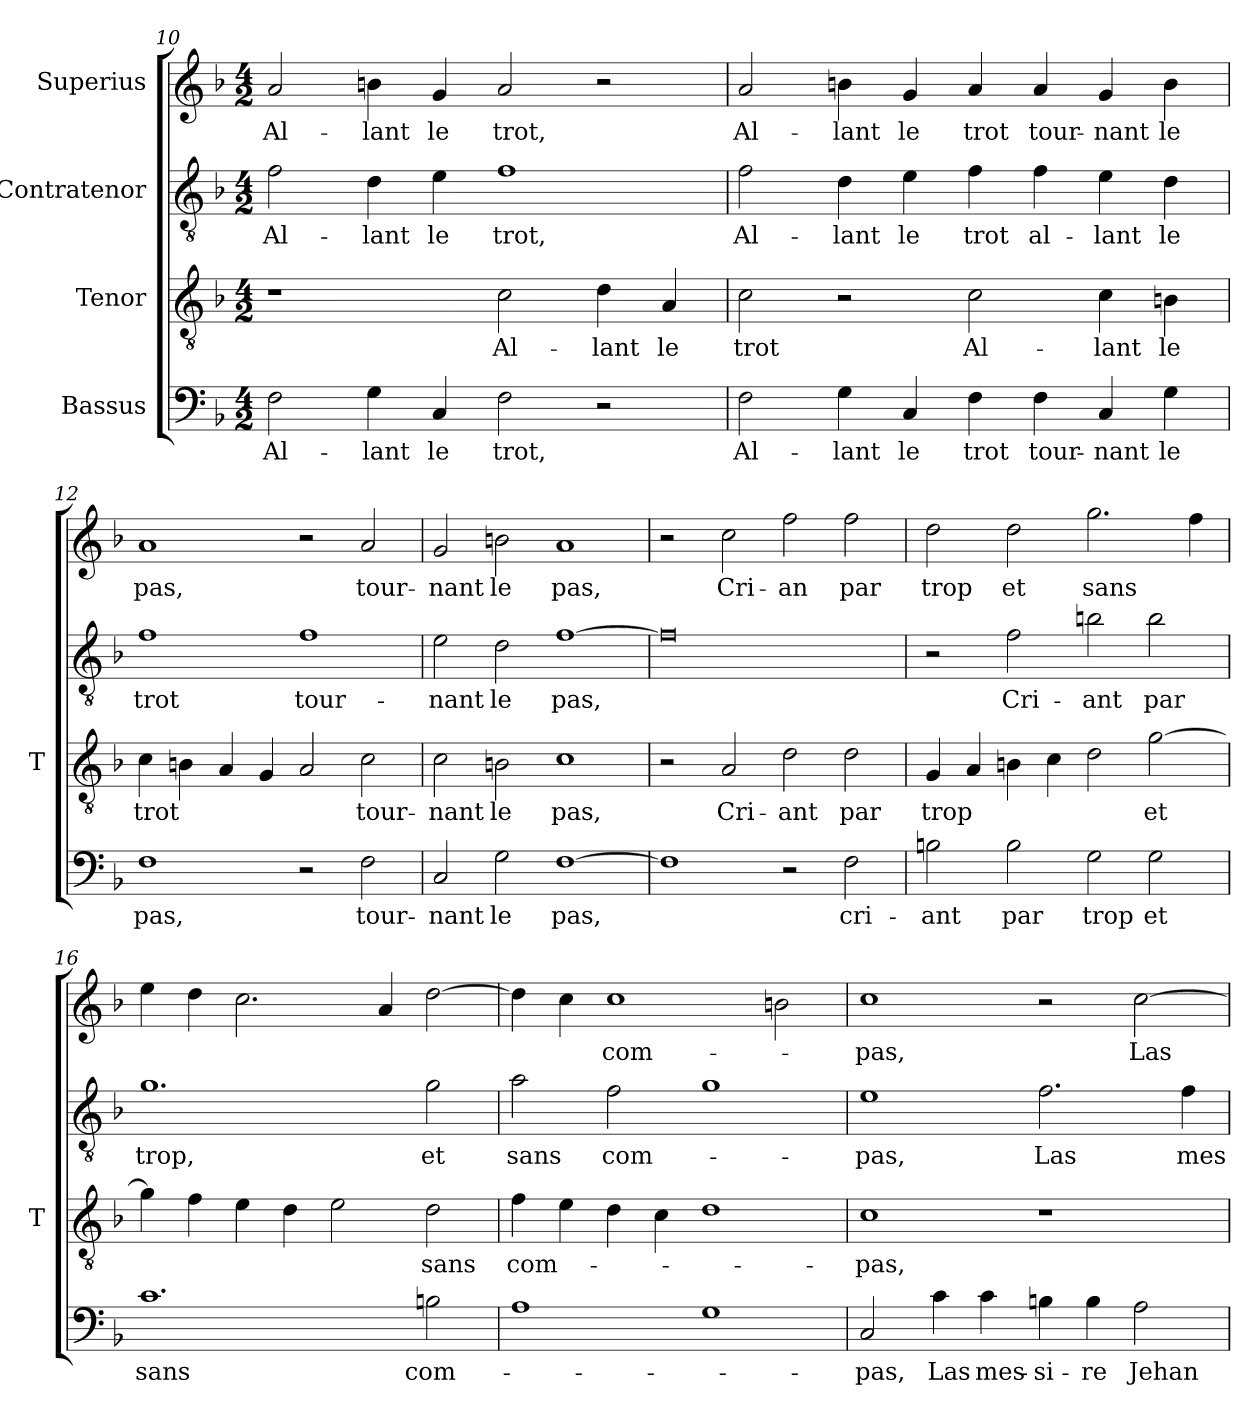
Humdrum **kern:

**kern	**text	**kern	**text	**kern	**text	**kern	**text
*part4	*part4	*part3	*part3	*part2	*part2	*part1	*part1
*staff4	*staff4	*staff3	*staff3	*staff2	*staff2	*staff1	*staff1
*I"Bassus	*	*I"Tenor	*	*I"Contratenor	*	*I"Superius	*
*	*	*I'T	*	*	*	*	*
*clefF4	*	*clefGv2	*	*clefGv2	*	*clefG2	*
*k[b-]	*	*k[b-]	*	*k[b-]	*	*k[b-]	*
*M4/2	*	*M4/2	*	*M4/2	*	*M4/2	*
=10	=10	=10	=10	=10	=10	=10	=10
2F	Al-	1r	.	2f	Al-	2a	Al-
4G	-lant	.	.	4d	-lant	4b	-lant
4C	-le	.	.	4e	-le	4g	-le
2F	-trot,	2c	Al-	1f	-trot,	2a	-trot,
2r	.	4d	-lant	.	.	2r	.
.	.	4A	-le	.	.	.	.
=11	=11	=11	=11	=11	=11	=11	=11
2F	Al-	2c	-trot	2f	Al-	2a	Al-
4G	-lant	2r	.	4d	-lant	4b	-lant
4C	-le	.	.	4e	-le	4g	-le
4F	-trot	2c	Al-	4f	-trot	4a	-trot
4F	tour-	.	.	4f	al-	4a	tour-
4C	-nant	4c	-lant	4e	-lant	4g	-nant
4G	-le	4Bn	-le	4d	-le	4b	-le
=12	=12	=12	=12	=12	=12	=12	=12
1F	-pas,	4c	-trot	1f	-trot	1a	-pas,
.	.	4Bn	.	.	.	.	.
.	.	4A	.	.	.	.	.
.	.	4G	.	.	.	.	.
2r	.	2A	.	1f	tour-	2r	.
2F	tour-	2c	tour-	.	.	2a	tour-
=13	=13	=13	=13	=13	=13	=13	=13
2C	-nant	2c	-nant	2e	-nant	2g	-nant
2G	-le	2Bn	-le	2d	-le	2b	-le
[1F	-pas,	1c	-pas,	[1f	-pas,	1a	-pas,
=14	=14	=14	=14	=14	=14	=14	=14
1F]	.	2r	.	0f]	.	2r	.
.	.	2A	Cri-	.	.	2cc	Cri-
2r	.	2d	-ant	.	.	2ff	-an
2F	cri-	2d	-par	.	.	2ff	-par
=15	=15	=15	=15	=15	=15	=15	=15
2Bn	-ant	4G	-trop	2r	.	2dd	-trop
.	.	4A	.	.	.	.	.
2B	-par	4Bn	.	2f	Cri-	2dd	-et
.	.	4c	.	.	.	.	.
2G	-trop	2d	.	2bn	-ant	2.gg	-sans
2G	-et	[2g	-et	2b	-par	.	.
.	.	.	.	.	.	4ff	.
=16	=16	=16	=16	=16	=16	=16	=16
1.c	-sans	4g]	.	1.g	-trop,	4ee	.
.	.	4f	.	.	.	4dd	.
.	.	4e	.	.	.	2.cc	.
.	.	4d	.	.	.	.	.
.	.	2e	.	.	.	.	.
.	.	.	.	.	.	4a	.
2Bn	com-	2d	-sans	2g	-et	[2dd	.
=17	=17	=17	=17	=17	=17	=17	=17
1A	.	4f	com-	2a	-sans	4dd]	.
.	.	4e	.	.	.	4cc	.
.	.	4d	.	2f	com-	1cc	com-
.	.	4c	.	.	.	.	.
1G	.	1d	.	1g	.	.	.
.	.	.	.	.	.	2bn	.
=18	=18	=18	=18	=18	=18	=18	=18
2C	-pas,	1c	-pas,	1e	-pas,	1cc	-pas,
4c	-Las	.	.	.	.	.	.
4c	mes-	.	.	.	.	.	.
4Bn	si-	1r	.	2.f	-Las	2r	.
4B	-re	.	.	.	.	.	.
2A	-Jehan	.	.	.	.	[2cc	-Las
.	.	.	.	4f	mes-	.	.
=	=	=	=	=	=	=	=
*-	*-	*-	*-	*-	*-	*-	*-
